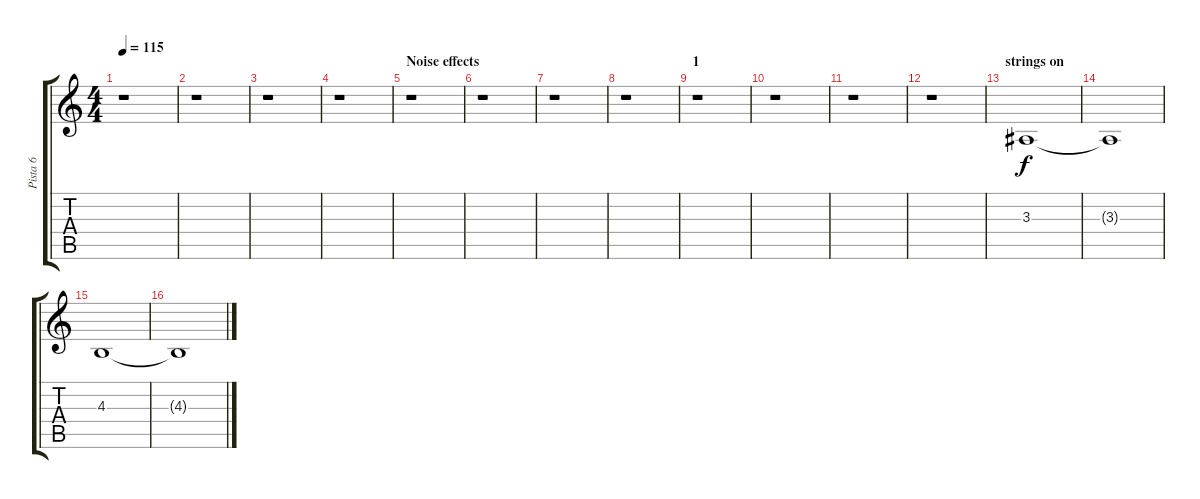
\track ("Pista 6" "Pista 6") {instrument stringensemble2}
\staff {score tabs}
\tuning (E4 B3 G3 D3 A2 E2) {hide}
\ts (4 4)
\tempo 115
\clef g2
\ks c
r.1{dy f} |
r.1 |
r.1 |
r.1 |
\section ("" "Noise effects")
r.1 |
r.1 |
r.1 |
r.1 |
\section ("" "1")
r.1 |
r.1 |
r.1 |
r.1 |
\section ("" "strings on")
3.3.1 |
3.3{t}.1 |
4.3.1 |
4.3{t}.1
